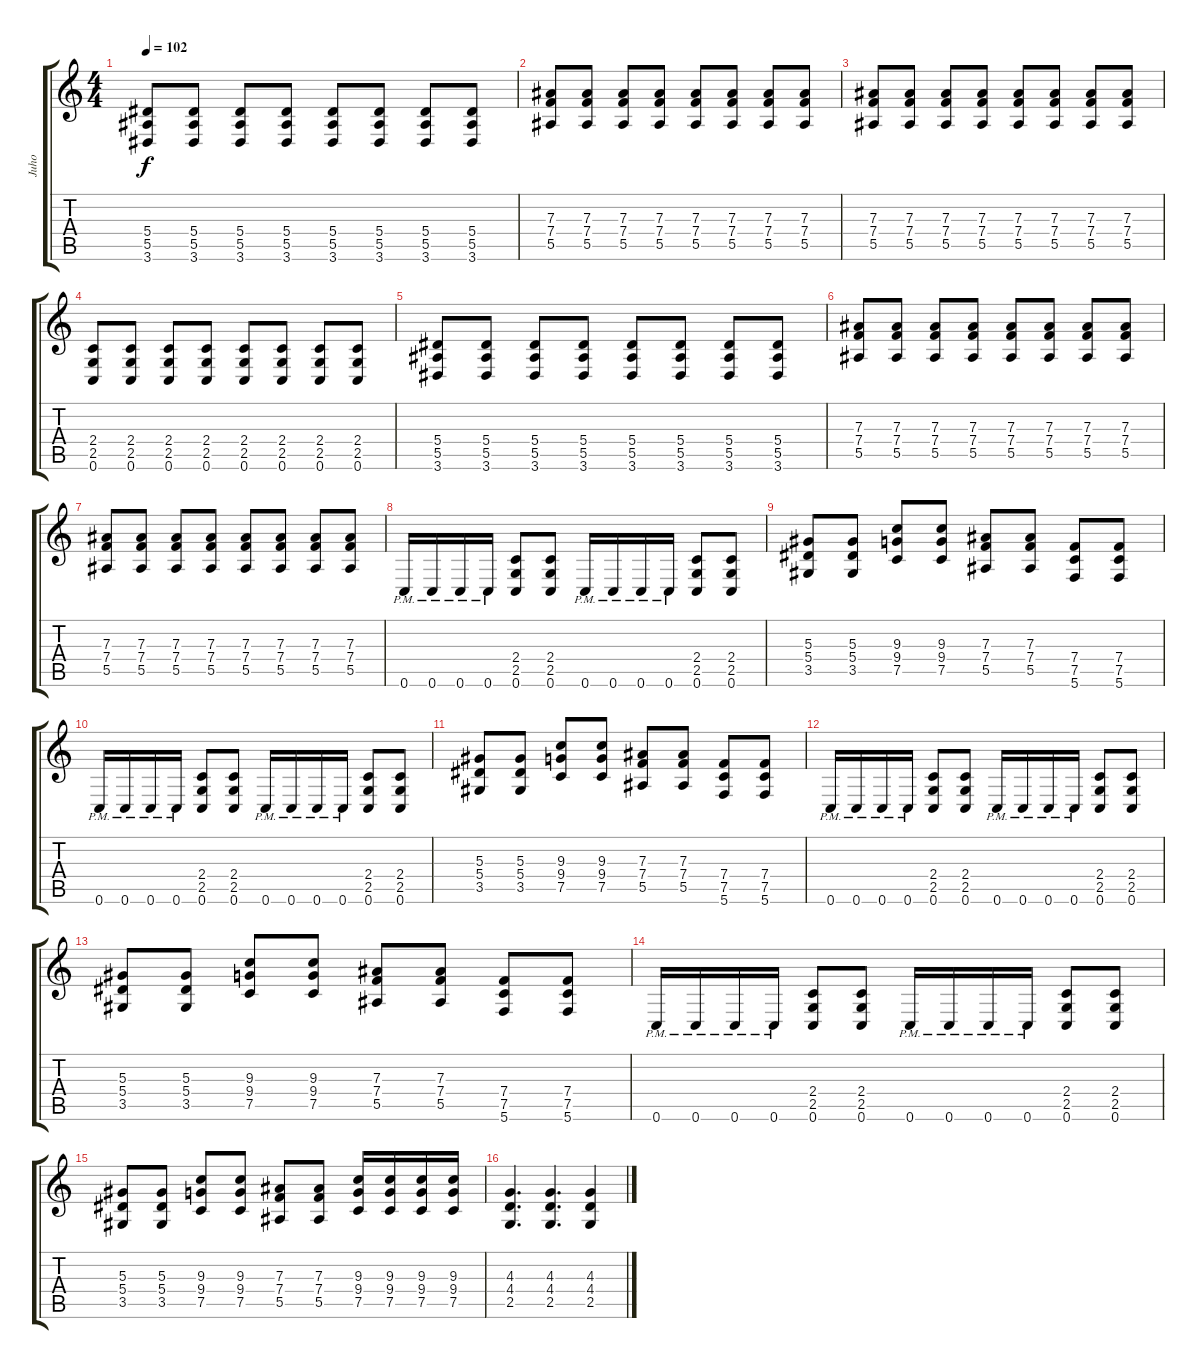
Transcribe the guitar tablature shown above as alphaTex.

\track ("Juho" "Juho") {instrument distortionguitar}
\staff {score tabs}
\tuning (C4 G3 Eb3 Bb2 F2 C2) {hide}
\ts (4 4)
\tempo 102
\clef g2
\ks c
(5.4 5.5 3.6).8{dy f} (5.4 5.5 3.6).8 (5.4 5.5 3.6).8 (5.4 5.5 3.6).8 (5.4 5.5 3.6).8 (5.4 5.5 3.6).8 (5.4 5.5 3.6).8 (5.4 5.5 3.6).8 |
(7.3 7.4 5.5).8 (7.3 7.4 5.5).8 (7.3 7.4 5.5).8 (7.3 7.4 5.5).8 (7.3 7.4 5.5).8 (7.3 7.4 5.5).8 (7.3 7.4 5.5).8 (7.3 7.4 5.5).8 |
(7.3 7.4 5.5).8 (7.3 7.4 5.5).8 (7.3 7.4 5.5).8 (7.3 7.4 5.5).8 (7.3 7.4 5.5).8 (7.3 7.4 5.5).8 (7.3 7.4 5.5).8 (7.3 7.4 5.5).8 |
(2.4 2.5 0.6).8 (2.4 2.5 0.6).8 (2.4 2.5 0.6).8 (2.4 2.5 0.6).8 (2.4 2.5 0.6).8 (2.4 2.5 0.6).8 (2.4 2.5 0.6).8 (2.4 2.5 0.6).8 |
(5.4 5.5 3.6).8 (5.4 5.5 3.6).8 (5.4 5.5 3.6).8 (5.4 5.5 3.6).8 (5.4 5.5 3.6).8 (5.4 5.5 3.6).8 (5.4 5.5 3.6).8 (5.4 5.5 3.6).8 |
(7.3 7.4 5.5).8 (7.3 7.4 5.5).8 (7.3 7.4 5.5).8 (7.3 7.4 5.5).8 (7.3 7.4 5.5).8 (7.3 7.4 5.5).8 (7.3 7.4 5.5).8 (7.3 7.4 5.5).8 |
(7.3 7.4 5.5).8 (7.3 7.4 5.5).8 (7.3 7.4 5.5).8 (7.3 7.4 5.5).8 (7.3 7.4 5.5).8 (7.3 7.4 5.5).8 (7.3 7.4 5.5).8 (7.3 7.4 5.5).8 |
0.6{pm}.16 0.6{pm}.16 0.6{pm}.16 0.6{pm}.16 (2.4 2.5 0.6).8 (2.4 2.5 0.6).8 0.6{pm}.16 0.6{pm}.16 0.6{pm}.16 0.6{pm}.16 (2.4 2.5 0.6).8 (2.4 2.5 0.6).8 |
(5.3 5.4 3.5).8 (5.3 5.4 3.5).8 (9.3 9.4 7.5).8 (9.3 9.4 7.5).8 (7.3 7.4 5.5).8 (7.3 7.4 5.5).8 (7.4 7.5 5.6).8 (7.4 7.5 5.6).8 |
0.6{pm}.16 0.6{pm}.16 0.6{pm}.16 0.6{pm}.16 (2.4 2.5 0.6).8 (2.4 2.5 0.6).8 0.6{pm}.16 0.6{pm}.16 0.6{pm}.16 0.6{pm}.16 (2.4 2.5 0.6).8 (2.4 2.5 0.6).8 |
(5.3 5.4 3.5).8 (5.3 5.4 3.5).8 (9.3 9.4 7.5).8 (9.3 9.4 7.5).8 (7.3 7.4 5.5).8 (7.3 7.4 5.5).8 (7.4 7.5 5.6).8 (7.4 7.5 5.6).8 |
0.6{pm}.16 0.6{pm}.16 0.6{pm}.16 0.6{pm}.16 (2.4 2.5 0.6).8 (2.4 2.5 0.6).8 0.6{pm}.16 0.6{pm}.16 0.6{pm}.16 0.6{pm}.16 (2.4 2.5 0.6).8 (2.4 2.5 0.6).8 |
(5.3 5.4 3.5).8 (5.3 5.4 3.5).8 (9.3 9.4 7.5).8 (9.3 9.4 7.5).8 (7.3 7.4 5.5).8 (7.3 7.4 5.5).8 (7.4 7.5 5.6).8 (7.4 7.5 5.6).8 |
0.6{pm}.16 0.6{pm}.16 0.6{pm}.16 0.6{pm}.16 (2.4 2.5 0.6).8 (2.4 2.5 0.6).8 0.6{pm}.16 0.6{pm}.16 0.6{pm}.16 0.6{pm}.16 (2.4 2.5 0.6).8 (2.4 2.5 0.6).8 |
(5.3 5.4 3.5).8 (5.3 5.4 3.5).8 (9.3 9.4 7.5).8 (9.3 9.4 7.5).8 (7.3 7.4 5.5).8 (7.3 7.4 5.5).8 (9.3 9.4 7.5).16 (9.3 9.4 7.5).16 (9.3 9.4 7.5).16 (9.3 9.4 7.5).16 |
(4.3 4.4 2.5).4{d} (4.3 4.4 2.5).4{d} (4.3 4.4 2.5).4
